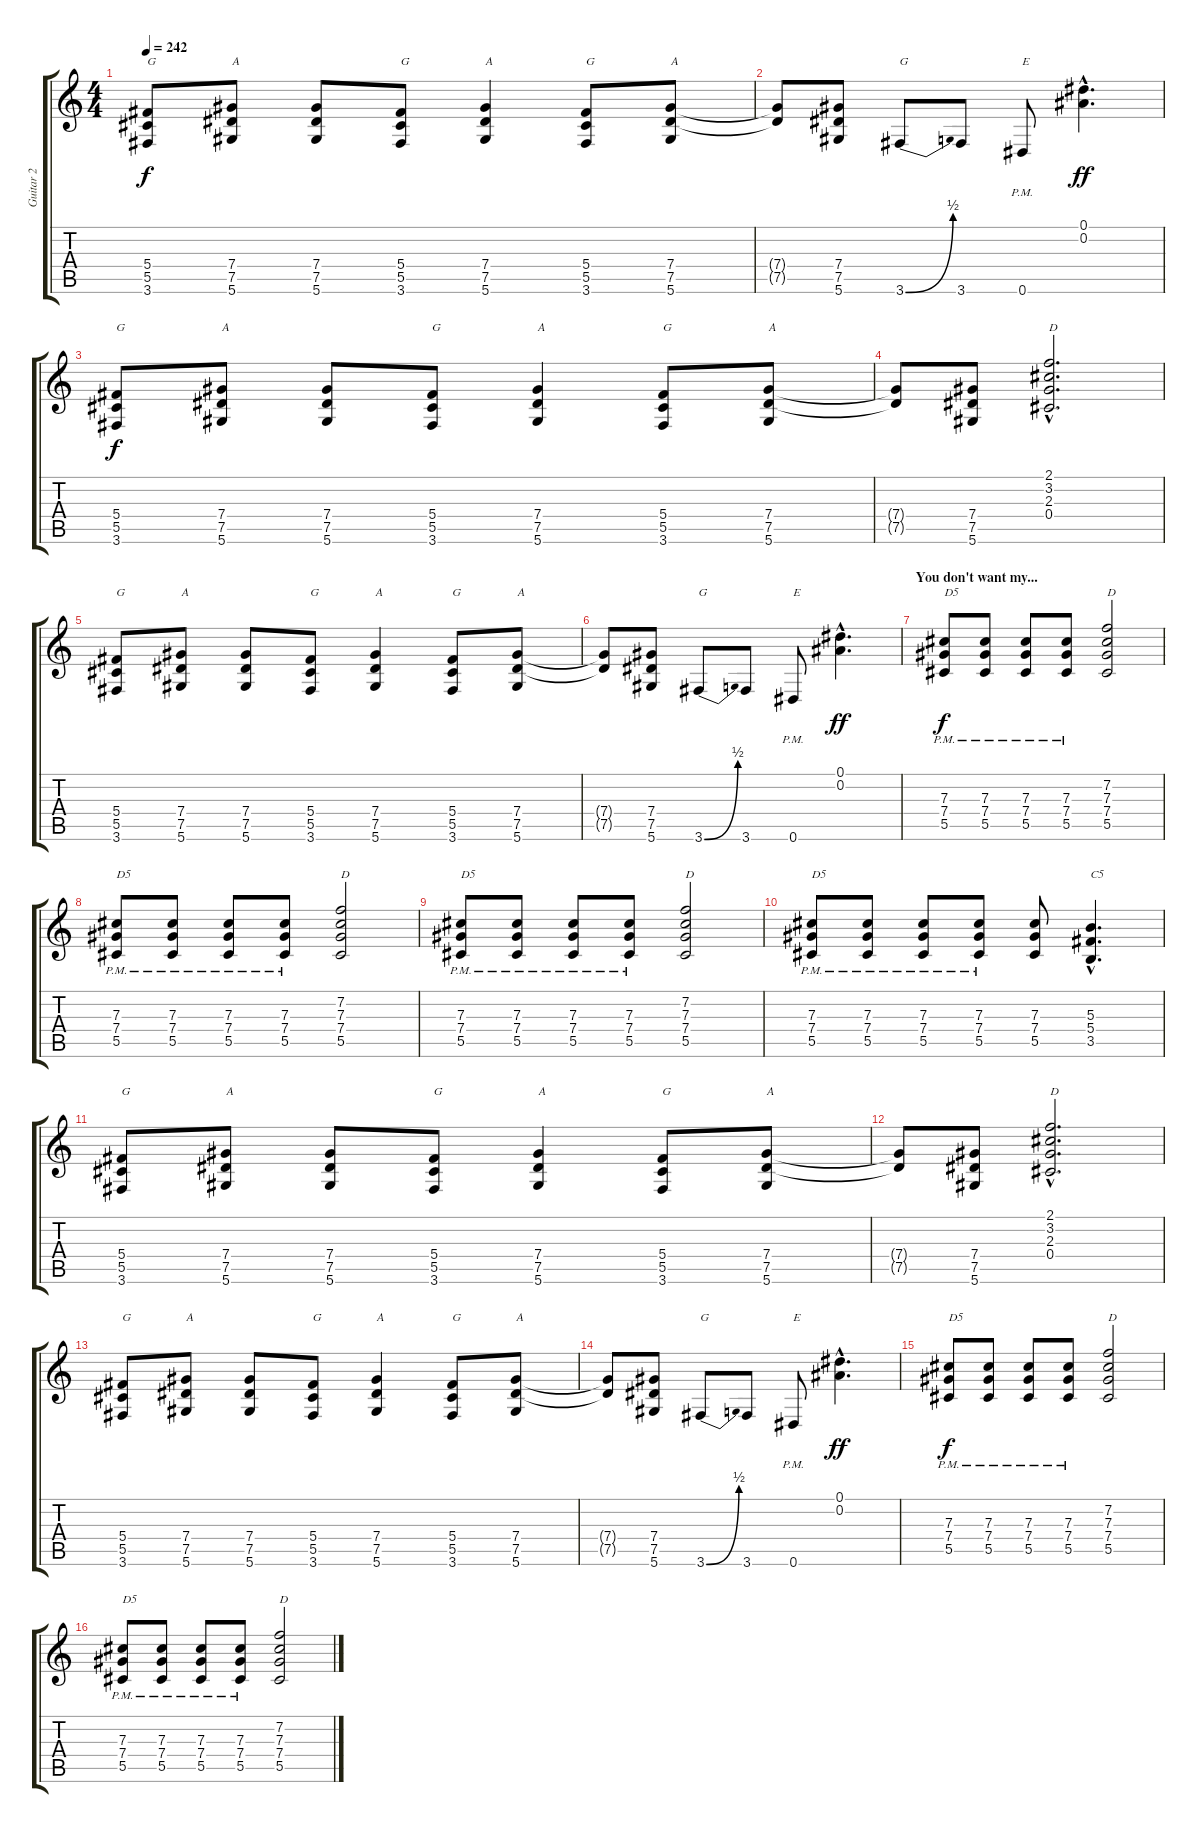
\track ("Guitar 2" "Guitar 2") {instrument distortionguitar}
\staff {score tabs}
\tuning (Eb4 Bb3 Gb3 Db3 Ab2 Eb2) {hide}
\ts (4 4)
\tempo 242
\clef g2
\ks c
(5.4 5.5 3.6).8{txt "G" dy f} (7.4 7.5 5.6).8{txt "A"} (7.4 7.5 5.6).8 (5.4 5.5 3.6).8{txt "G"} (7.4 7.5 5.6).4{txt "A"} (5.4 5.5 3.6).8{txt "G"} (7.4 7.5 5.6).8{txt "A"} |
(7.4{t} 7.5{t}).8 (7.4 7.5 5.6).8 3.6{be (bend 0 0 60 2)}.8{txt "G"} 3.6.8 0.6{pm}.8{txt "E"} (0.1{hac} 0.2{hac}).4{d dy ff} |
(5.4 5.5 3.6).8{txt "G" dy f} (7.4 7.5 5.6).8{txt "A"} (7.4 7.5 5.6).8 (5.4 5.5 3.6).8{txt "G"} (7.4 7.5 5.6).4{txt "A"} (5.4 5.5 3.6).8{txt "G"} (7.4 7.5 5.6).8{txt "A"} |
(7.4{t} 7.5{t}).8 (7.4 7.5 5.6).8 (2.1{hac} 3.2{hac} 2.3{hac} 0.4{hac}).2{d txt "D"} |
(5.4 5.5 3.6).8{txt "G"} (7.4 7.5 5.6).8{txt "A"} (7.4 7.5 5.6).8 (5.4 5.5 3.6).8{txt "G"} (7.4 7.5 5.6).4{txt "A"} (5.4 5.5 3.6).8{txt "G"} (7.4 7.5 5.6).8{txt "A"} |
(7.4{t} 7.5{t}).8 (7.4 7.5 5.6).8 3.6{be (bend 0 0 60 2)}.8{txt "G"} 3.6.8 0.6{pm}.8{txt "E"} (0.1{hac} 0.2{hac}).4{d dy ff} |
\section ("" "You don't want my...")
(7.3 7.4{pm} 5.5).8{txt "D5" dy f} (7.3 7.4{pm} 5.5).8 (7.3 7.4{pm} 5.5).8 (7.3 7.4{pm} 5.5).8 (7.2 7.3 7.4 5.5).2{txt "D"} |
(7.3 7.4{pm} 5.5).8{txt "D5"} (7.3 7.4{pm} 5.5).8 (7.3 7.4{pm} 5.5).8 (7.3 7.4{pm} 5.5).8 (7.2 7.3 7.4 5.5).2{txt "D"} |
(7.3 7.4{pm} 5.5).8{txt "D5"} (7.3 7.4{pm} 5.5).8 (7.3 7.4{pm} 5.5).8 (7.3 7.4{pm} 5.5).8 (7.2 7.3 7.4 5.5).2{txt "D"} |
(7.3 7.4{pm} 5.5).8{txt "D5"} (7.3 7.4{pm} 5.5).8 (7.3 7.4{pm} 5.5).8 (7.3 7.4{pm} 5.5).8 (7.3 7.4 5.5).8 (5.3{hac} 5.4{hac} 3.5{hac}).4{d txt "C5"} |
(5.4 5.5 3.6).8{txt "G"} (7.4 7.5 5.6).8{txt "A"} (7.4 7.5 5.6).8 (5.4 5.5 3.6).8{txt "G"} (7.4 7.5 5.6).4{txt "A"} (5.4 5.5 3.6).8{txt "G"} (7.4 7.5 5.6).8{txt "A"} |
(7.4{t} 7.5{t}).8 (7.4 7.5 5.6).8 (2.1{hac} 3.2{hac} 2.3{hac} 0.4{hac}).2{d txt "D"} |
(5.4 5.5 3.6).8{txt "G"} (7.4 7.5 5.6).8{txt "A"} (7.4 7.5 5.6).8 (5.4 5.5 3.6).8{txt "G"} (7.4 7.5 5.6).4{txt "A"} (5.4 5.5 3.6).8{txt "G"} (7.4 7.5 5.6).8{txt "A"} |
(7.4{t} 7.5{t}).8 (7.4 7.5 5.6).8 3.6{be (bend 0 0 60 2)}.8{txt "G"} 3.6.8 0.6{pm}.8{txt "E"} (0.1{hac} 0.2{hac}).4{d dy ff} |
(7.3 7.4{pm} 5.5).8{txt "D5" dy f} (7.3 7.4{pm} 5.5).8 (7.3 7.4{pm} 5.5).8 (7.3 7.4{pm} 5.5).8 (7.2 7.3 7.4 5.5).2{txt "D"} |
(7.3 7.4{pm} 5.5).8{txt "D5"} (7.3 7.4{pm} 5.5).8 (7.3 7.4{pm} 5.5).8 (7.3 7.4{pm} 5.5).8 (7.2 7.3 7.4 5.5).2{txt "D"}
